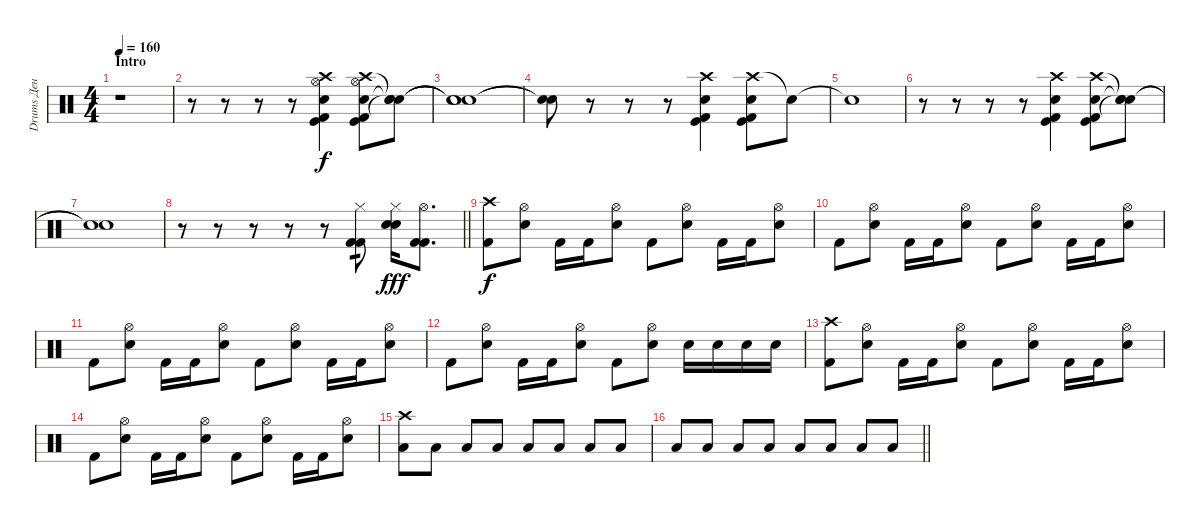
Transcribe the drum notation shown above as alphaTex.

\track ("Drums Ден" "Drums Ден") {instrument percussion}
\staff {score}
\articulation defaults
\ts (4 4)
\section ("" "Intro")
\tempo 160
\clef neutral
\ks c
r.1{dy f} |
r.8 r.8 r.8 r.8 ("Crash high (hit)" "Electric Snare (hit)" "Kick (hit)" "Kick (hit) 2" "Hi-Hat (open)").4 ("Crash high (hit)" "Electric Snare (hit)" "Kick (hit)" "Kick (hit) 2" "Hi-Hat (open)").8 ("Snare (hit)"{t} "Snare (hit)"{t} "Snare (hit)"{t}).8 |
("Snare (hit)"{t} "Snare (hit)"{t} "Snare (hit)"{t}).1 |
("Snare (hit)"{t} "Snare (hit)"{t}).8 r.8 r.8 r.8 ("Crash high (hit)" "Electric Snare (hit)" "Kick (hit)" "Kick (hit) 2").4 ("Crash high (hit)" "Electric Snare (hit)" "Kick (hit)" "Kick (hit) 2").8 "Snare (hit)"{t}.8 |
"Snare (hit)"{t}.1 |
r.8 r.8 r.8 r.8 ("Crash high (hit)" "Electric Snare (hit)" "Kick (hit)" "Kick (hit) 2").4 ("Crash high (hit)" "Electric Snare (hit)" "Kick (hit)" "Kick (hit) 2").8 ("Snare (hit)"{t} "Snare (hit)"{t} "Snare (hit)"{t}).8 |
("Snare (hit)"{t} "Snare (hit)"{t}).1 |
\barLineRight lightlight
r.8 r.8 r.8 r.8 r.8 ("Hi-Hat (closed)" "Kick (hit) 2" "Kick (hit) 2").8{tp 1} ("Hi-Hat (closed)" "Electric Snare (hit)" "Electric Snare (hit)").16{dy fff} ("Hi-Hat (open)" "Kick (hit) 2" "Kick (hit) 2").8{d} |
\section ("" "")
("Kick (hit) 2" "Crash high (hit)").8{dy f} ("Electric Snare (hit)" "Hi-Hat (open)").8 "Kick (hit) 2".16 "Kick (hit) 2".16 ("Electric Snare (hit)" "Hi-Hat (open)").8 "Kick (hit) 2".8 ("Electric Snare (hit)" "Hi-Hat (open)").8 "Kick (hit) 2".16 "Kick (hit) 2".16 ("Electric Snare (hit)" "Hi-Hat (open)").8 |
"Kick (hit) 2".8 ("Electric Snare (hit)" "Hi-Hat (open)").8 "Kick (hit) 2".16 "Kick (hit) 2".16 ("Electric Snare (hit)" "Hi-Hat (open)").8 "Kick (hit) 2".8 ("Electric Snare (hit)" "Hi-Hat (open)").8 "Kick (hit) 2".16 "Kick (hit) 2".16 ("Electric Snare (hit)" "Hi-Hat (open)").8 |
"Kick (hit) 2".8 ("Electric Snare (hit)" "Hi-Hat (open)").8 "Kick (hit) 2".16 "Kick (hit) 2".16 ("Electric Snare (hit)" "Hi-Hat (open)").8 "Kick (hit) 2".8 ("Electric Snare (hit)" "Hi-Hat (open)").8 "Kick (hit) 2".16 "Kick (hit) 2".16 ("Electric Snare (hit)" "Hi-Hat (open)").8 |
"Kick (hit) 2".8 ("Electric Snare (hit)" "Hi-Hat (open)").8 "Kick (hit) 2".16 "Kick (hit) 2".16 ("Electric Snare (hit)" "Hi-Hat (open)").8 "Kick (hit) 2".8 ("Electric Snare (hit)" "Hi-Hat (open)").8 "Electric Snare (hit)".16 "Electric Snare (hit)".16 "Electric Snare (hit)".16 "Electric Snare (hit)".16 |
("Kick (hit) 2" "Crash high (hit)").8 ("Electric Snare (hit)" "Hi-Hat (open)").8 "Kick (hit) 2".16 "Kick (hit) 2".16 ("Electric Snare (hit)" "Hi-Hat (open)").8 "Kick (hit) 2".8 ("Electric Snare (hit)" "Hi-Hat (open)").8 "Kick (hit) 2".16 "Kick (hit) 2".16 ("Electric Snare (hit)" "Hi-Hat (open)").8 |
"Kick (hit) 2".8 ("Electric Snare (hit)" "Hi-Hat (open)").8 "Kick (hit) 2".16 "Kick (hit) 2".16 ("Electric Snare (hit)" "Hi-Hat (open)").8 "Kick (hit) 2".8 ("Electric Snare (hit)" "Hi-Hat (open)").8 "Kick (hit) 2".16 "Kick (hit) 2".16 ("Electric Snare (hit)" "Hi-Hat (open)").8 |
("Low Floor Tom (hit)" "Crash high (hit)").8 "Low Floor Tom (hit)".8 "Low Floor Tom (hit)".8 "Low Floor Tom (hit)".8 "Low Floor Tom (hit)".8 "Low Floor Tom (hit)".8 "Low Floor Tom (hit)".8 "Low Floor Tom (hit)".8 |
\barLineRight lightlight "Low Floor Tom (hit)".8 "Low Floor Tom (hit)".8 "Low Floor Tom (hit)".8 "Low Floor Tom (hit)".8 "Low Floor Tom (hit)".8 "Low Floor Tom (hit)".8 "Low Floor Tom (hit)".8 "Low Floor Tom (hit)".8
